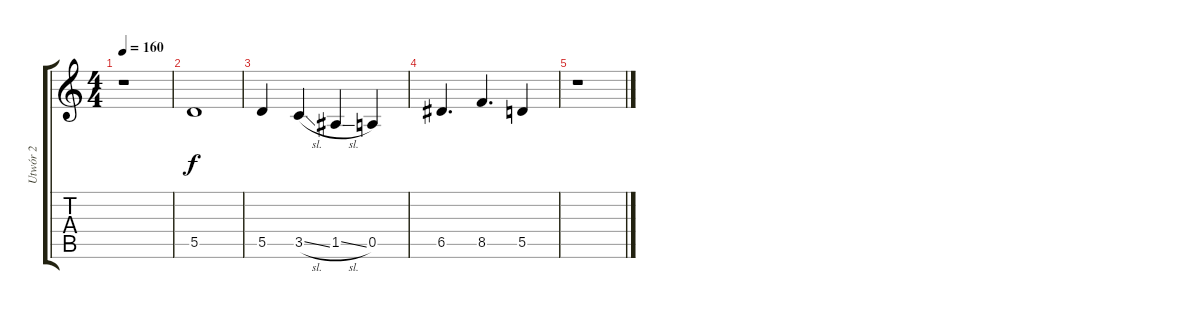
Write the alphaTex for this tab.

\track ("Utwór 2" "Utwór 2") {instrument distortionguitar}
\staff {score tabs}
\tuning (E4 B3 G3 D3 A2 D2) {hide}
\ts (4 4)
\tempo 160
\clef g2
\ks c
r.1{dy f} |
5.5.1 |
5.5.4 3.5{sl}.4 1.5{sl}.4 0.5.4 |
6.5.4{d} 8.5.4{d} 5.5.4 |
r.1
